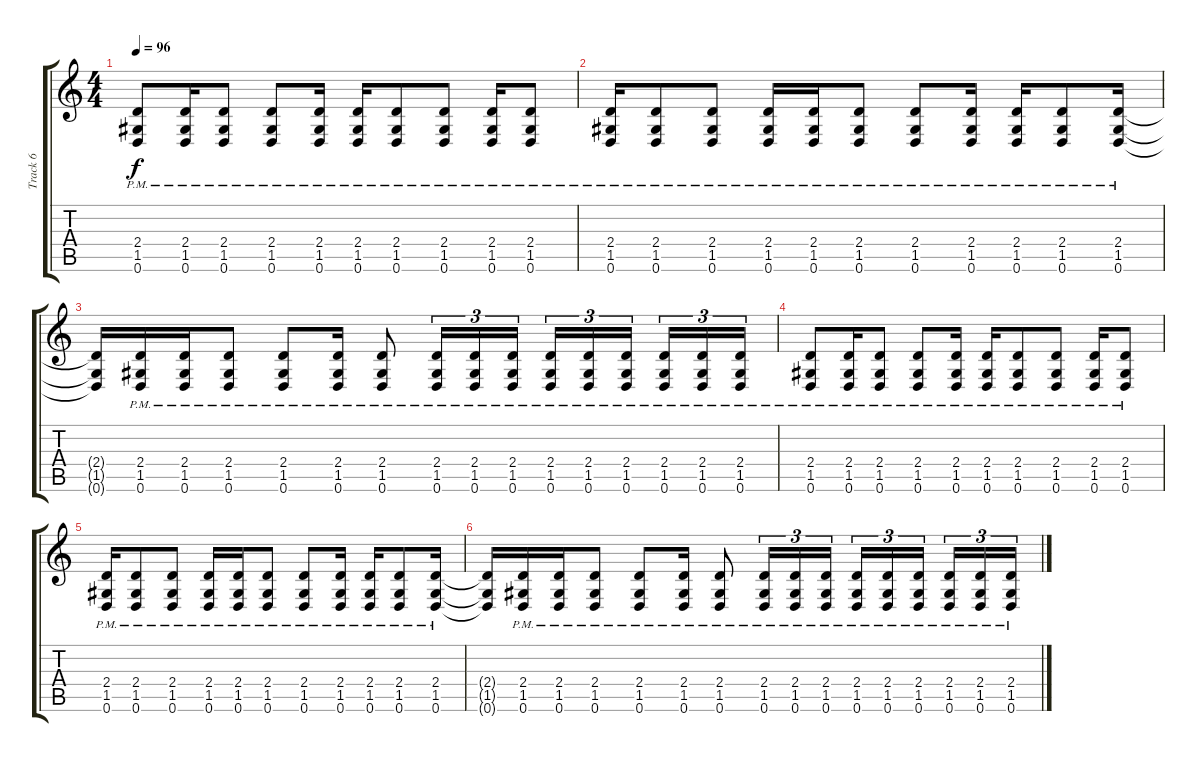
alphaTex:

\track ("Track 6" "Track 6") {instrument acousticguitarsteel}
\staff {score tabs}
\tuning (D4 A3 F3 C3 G2 D2) {hide}
\ts (4 4)
\tempo 96
\clef g2
\ks c
(2.4{pm} 1.5{pm} 0.6{pm}).8{dy f} (2.4{pm} 1.5{pm} 0.6{pm}).16 (2.4{pm} 1.5{pm} 0.6{pm}).8 (2.4{pm} 1.5{pm} 0.6{pm}).8 (2.4{pm} 1.5{pm} 0.6{pm}).16 (2.4{pm} 1.5{pm} 0.6{pm}).16 (2.4{pm} 1.5{pm} 0.6{pm}).8 (2.4{pm} 1.5{pm} 0.6{pm}).8 (2.4{pm} 1.5{pm} 0.6{pm}).16 (2.4{pm} 1.5{pm} 0.6{pm}).8 |
(2.4{pm} 1.5{pm} 0.6{pm}).16 (2.4{pm} 1.5{pm} 0.6{pm}).8 (2.4{pm} 1.5{pm} 0.6{pm}).8 (2.4{pm} 1.5{pm} 0.6{pm}).16 (2.4{pm} 1.5{pm} 0.6{pm}).16 (2.4{pm} 1.5{pm} 0.6{pm}).8 (2.4{pm} 1.5{pm} 0.6{pm}).8 (2.4{pm} 1.5{pm} 0.6{pm}).16 (2.4{pm} 1.5{pm} 0.6{pm}).16 (2.4{pm} 1.5{pm} 0.6{pm}).8 (2.4{pm} 1.5{pm} 0.6{pm}).16 |
(2.4{t} 1.5{t} 0.6{t}).16 (2.4{pm} 1.5{pm} 0.6{pm}).16 (2.4{pm} 1.5{pm} 0.6{pm}).16 (2.4{pm} 1.5{pm} 0.6{pm}).8 (2.4{pm} 1.5{pm} 0.6{pm}).8 (2.4{pm} 1.5{pm} 0.6{pm}).16 (2.4{pm} 1.5{pm} 0.6{pm}).8 (2.4{pm} 1.5{pm} 0.6{pm}).16{tu (3 2)} (2.4{pm} 1.5{pm} 0.6{pm}).16{tu (3 2)} (2.4{pm} 1.5{pm} 0.6{pm}).16{tu (3 2)} (2.4{pm} 1.5{pm} 0.6{pm}).16{tu (3 2)} (2.4{pm} 1.5{pm} 0.6{pm}).16{tu (3 2)} (2.4{pm} 1.5{pm} 0.6{pm}).16{tu (3 2) beam splitsecondary} (2.4{pm} 1.5{pm} 0.6{pm}).16{tu (3 2)} (2.4{pm} 1.5{pm} 0.6{pm}).16{tu (3 2)} (2.4{pm} 1.5{pm} 0.6{pm}).16{tu (3 2)} |
(2.4{pm} 1.5{pm} 0.6{pm}).8 (2.4{pm} 1.5{pm} 0.6{pm}).16 (2.4{pm} 1.5{pm} 0.6{pm}).8 (2.4{pm} 1.5{pm} 0.6{pm}).8 (2.4{pm} 1.5{pm} 0.6{pm}).16 (2.4{pm} 1.5{pm} 0.6{pm}).16 (2.4{pm} 1.5{pm} 0.6{pm}).8 (2.4{pm} 1.5{pm} 0.6{pm}).8 (2.4{pm} 1.5{pm} 0.6{pm}).16 (2.4{pm} 1.5{pm} 0.6{pm}).8 |
(2.4{pm} 1.5{pm} 0.6{pm}).16 (2.4{pm} 1.5{pm} 0.6{pm}).8 (2.4{pm} 1.5{pm} 0.6{pm}).8 (2.4{pm} 1.5{pm} 0.6{pm}).16 (2.4{pm} 1.5{pm} 0.6{pm}).16 (2.4{pm} 1.5{pm} 0.6{pm}).8 (2.4{pm} 1.5{pm} 0.6{pm}).8 (2.4{pm} 1.5{pm} 0.6{pm}).16 (2.4{pm} 1.5{pm} 0.6{pm}).16 (2.4{pm} 1.5{pm} 0.6{pm}).8 (2.4{pm} 1.5{pm} 0.6{pm}).16 |
(2.4{t} 1.5{t} 0.6{t}).16 (2.4{pm} 1.5{pm} 0.6{pm}).16 (2.4{pm} 1.5{pm} 0.6{pm}).16 (2.4{pm} 1.5{pm} 0.6{pm}).8 (2.4{pm} 1.5{pm} 0.6{pm}).8 (2.4{pm} 1.5{pm} 0.6{pm}).16 (2.4{pm} 1.5{pm} 0.6{pm}).8 (2.4{pm} 1.5{pm} 0.6{pm}).16{tu (3 2)} (2.4{pm} 1.5{pm} 0.6{pm}).16{tu (3 2)} (2.4{pm} 1.5{pm} 0.6{pm}).16{tu (3 2)} (2.4{pm} 1.5{pm} 0.6{pm}).16{tu (3 2)} (2.4{pm} 1.5{pm} 0.6{pm}).16{tu (3 2)} (2.4{pm} 1.5{pm} 0.6{pm}).16{tu (3 2) beam splitsecondary} (2.4{pm} 1.5{pm} 0.6{pm}).16{tu (3 2)} (2.4{pm} 1.5{pm} 0.6{pm}).16{tu (3 2)} (2.4{pm} 1.5{pm} 0.6{pm}).16{tu (3 2)}
